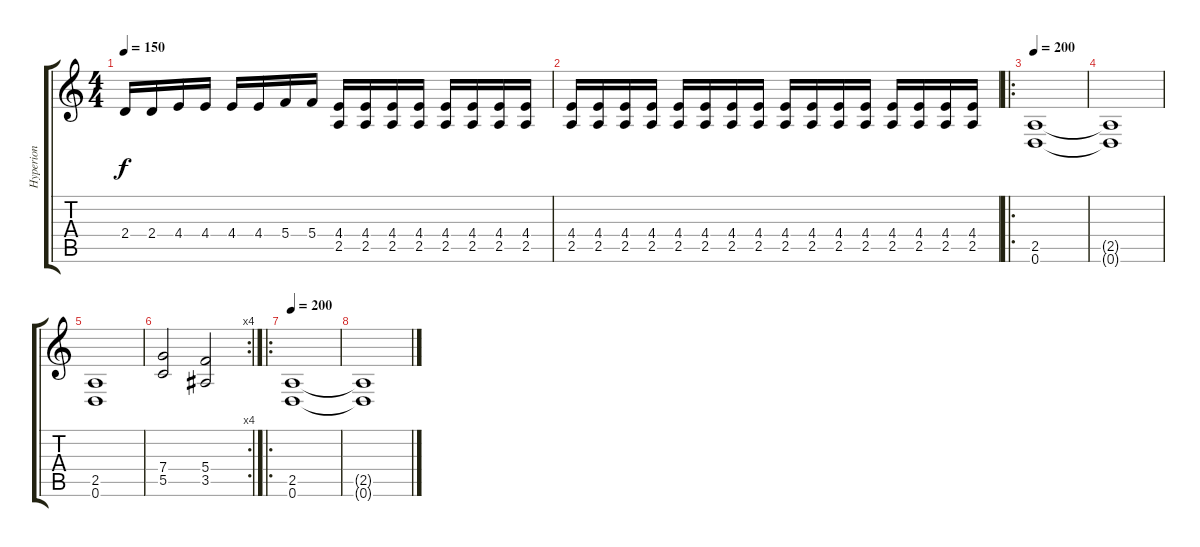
\track ("Hyperion" "Hyperion") {instrument distortionguitar}
\staff {score tabs}
\tuning (D4 A3 F3 C3 G2 D2) {hide}
\ts (4 4)
\tempo 150
\clef g2
\ks c
2.4.16{dy f} 2.4.16 4.4.16 4.4.16 4.4.16 4.4.16 5.4.16 5.4.16 (4.4 2.5).16 (4.4 2.5).16 (4.4 2.5).16 (4.4 2.5).16 (4.4 2.5).16 (4.4 2.5).16 (4.4 2.5).16 (4.4 2.5).16 |
(4.4 2.5).16 (4.4 2.5).16 (4.4 2.5).16 (4.4 2.5).16 (4.4 2.5).16 (4.4 2.5).16 (4.4 2.5).16 (4.4 2.5).16 (4.4 2.5).16 (4.4 2.5).16 (4.4 2.5).16 (4.4 2.5).16 (4.4 2.5).16 (4.4 2.5).16 (4.4 2.5).16 (4.4 2.5).16 |
\ro
\tempo 200
(2.5 0.6).1 |
(2.5{t} 0.6{t}).1 |
(2.5 0.6).1 |
\rc 4
(7.4 5.5).2 (5.4 3.5).2 |
\ro
\tempo 200
(2.5 0.6).1 |
(2.5{t} 0.6{t}).1
